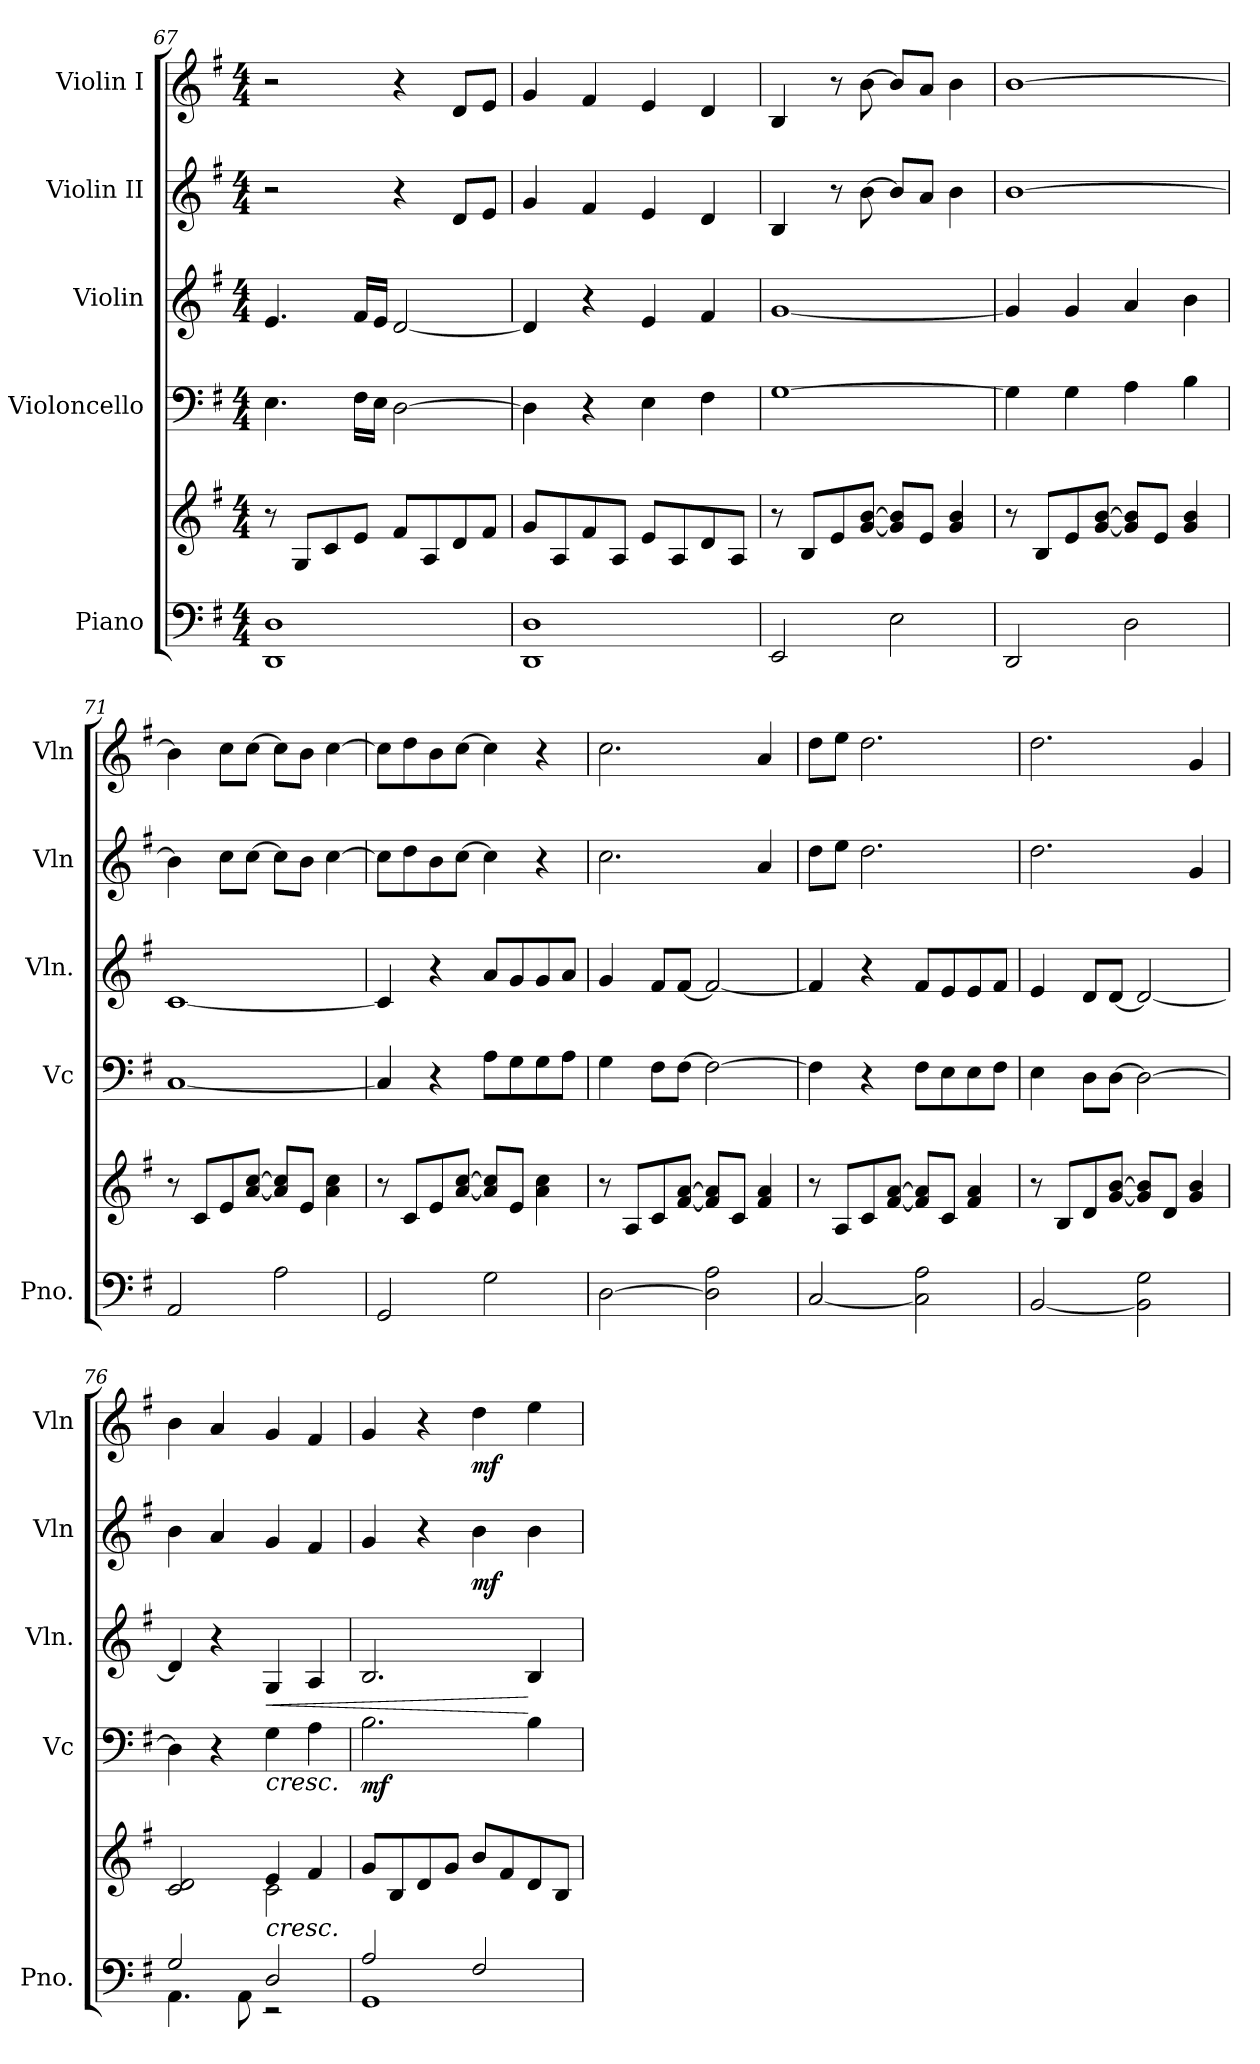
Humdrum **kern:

**kern	**kern	**dynam	**kern	**dynam	**kern	**dynam	**kern	**dynam	**kern	**dynam
*part5	*part5	*part5	*part4	*part4	*part3	*part3	*part2	*part2	*part1	*part1
*staff6	*staff5	*staff5/6	*staff4	*staff4	*staff3	*staff3	*staff2	*staff2	*staff1	*staff1
*I"Piano	*	*	*I"Violoncello	*	*I"Violin	*	*I"Violin II	*	*I"Violin I	*
*I'Pno.	*	*	*I'Vc	*	*I'Vln.	*	*I'Vln	*	*I'Vln	*
*clefF4	*clefG2	*	*clefF4	*	*clefG2	*	*clefG2	*	*clefG2	*
*k[f#]	*k[f#]	*	*k[f#]	*	*k[f#]	*	*k[f#]	*	*k[f#]	*
*M4/4	*M4/4	*	*M4/4	*	*M4/4	*	*M4/4	*	*M4/4	*
=67	=67	=67	=67	=67	=67	=67	=67	=67	=67	=67
1DD 1D	8r	.	4.E\	.	4.e/	.	2r	.	2r	.
.	8G/L	.	.	.	.	.	.	.	.	.
.	8c/	.	.	.	.	.	.	.	.	.
.	8e/J	.	16F#\LL	.	16f#/LL	.	.	.	.	.
.	.	.	16E\JJ	.	16e/JJ	.	.	.	.	.
.	8f#/L	.	[2D\	.	[2d/	.	4r	.	4r	.
.	8A/	.	.	.	.	.	.	.	.	.
.	8d/	.	.	.	.	.	8d/L	.	8d/L	.
.	8f#/J	.	.	.	.	.	8e/J	.	8e/J	.
=68	=68	=68	=68	=68	=68	=68	=68	=68	=68	=68
1DD 1D	8g/L	.	4D\]	.	4d/]	.	4g/	.	4g/	.
.	8A/	.	.	.	.	.	.	.	.	.
.	8f#/	.	4r	.	4r	.	4f#/	.	4f#/	.
.	8A/J	.	.	.	.	.	.	.	.	.
.	8e/L	.	4E\	.	4e/	.	4e/	.	4e/	.
.	8A/	.	.	.	.	.	.	.	.	.
.	8d/	.	4F#\	.	4f#/	.	4d/	.	4d/	.
.	8A/J	.	.	.	.	.	.	.	.	.
=69	=69	=69	=69	=69	=69	=69	=69	=69	=69	=69
2EE/	8r	.	[1G	.	[1g	.	4B/	.	4B/	.
.	8B/L	.	.	.	.	.	.	.	.	.
.	8e/	.	.	.	.	.	8r	.	8r	.
.	[8g/ [8b/J	.	.	.	.	.	[8b\	.	[8b\	.
2E\	8g/] 8b/]L	.	.	.	.	.	8b/L]	.	8b/L]	.
.	8e/J	.	.	.	.	.	8a/J	.	8a/J	.
.	4g/ 4b/	.	.	.	.	.	4b\	.	4b\	.
=70	=70	=70	=70	=70	=70	=70	=70	=70	=70	=70
2DD/	8r	.	4G\]	.	4g/]	.	[1b	.	[1b	.
.	8B/L	.	.	.	.	.	.	.	.	.
.	8e/	.	4G\	.	4g/	.	.	.	.	.
.	[8g/ [8b/J	.	.	.	.	.	.	.	.	.
2D\	8g/] 8b/]L	.	4A\	.	4a/	.	.	.	.	.
.	8e/J	.	.	.	.	.	.	.	.	.
.	4g/ 4b/	.	4B\	.	4b\	.	.	.	.	.
!!LO:PB:g=z
=71	=71	=71	=71	=71	=71	=71	=71	=71	=71	=71
2AA/	8r	.	[1C	.	[1c	.	4b\]	.	4b\]	.
.	8c/L	.	.	.	.	.	.	.	.	.
.	8e/	.	.	.	.	.	8cc\L	.	8cc\L	.
.	[8a/ [8cc/J	.	.	.	.	.	[8cc\J	.	[8cc\J	.
2A\	8a/] 8cc/]L	.	.	.	.	.	8cc\L]	.	8cc\L]	.
.	8e/J	.	.	.	.	.	8b\J	.	8b\J	.
.	4a\ 4cc\	.	.	.	.	.	[4cc\	.	[4cc\	.
=72	=72	=72	=72	=72	=72	=72	=72	=72	=72	=72
2GG/	8r	.	4C/]	.	4c/]	.	8cc\L]	.	8cc\L]	.
.	8c/L	.	.	.	.	.	8dd\	.	8dd\	.
.	8e/	.	4r	.	4r	.	8b\	.	8b\	.
.	[8a/ [8cc/J	.	.	.	.	.	[8cc\J	.	[8cc\J	.
2G\	8a/] 8cc/]L	.	8A\L	.	8a/L	.	4cc\]	.	4cc\]	.
.	8e/J	.	8G\	.	8g/	.	.	.	.	.
.	4a\ 4cc\	.	8G\	.	8g/	.	4r	.	4r	.
.	.	.	8A\J	.	8a/J	.	.	.	.	.
=73	=73	=73	=73	=73	=73	=73	=73	=73	=73	=73
[2D\	8r	.	4G\	.	4g/	.	2.cc\	.	2.cc\	.
.	8A/L	.	.	.	.	.	.	.	.	.
.	8c/	.	8F#\L	.	8f#/L	.	.	.	.	.
.	[8f#/ [8a/J	.	[8F#\J	.	[8f#/J	.	.	.	.	.
2D\] 2A\	8f#/] 8a/]L	.	2F#\_	.	2f#/_	.	.	.	.	.
.	8c/J	.	.	.	.	.	.	.	.	.
.	4f#/ 4a/	.	.	.	.	.	4a/	.	4a/	.
=74	=74	=74	=74	=74	=74	=74	=74	=74	=74	=74
[2C/	8r	.	4F#\]	.	4f#/]	.	8dd\L	.	8dd\L	.
.	8A/L	.	.	.	.	.	8ee\J	.	8ee\J	.
.	8c/	.	4r	.	4r	.	2.dd\	.	2.dd\	.
.	[8f#/ [8a/J	.	.	.	.	.	.	.	.	.
2C\] 2A\	8f#/] 8a/]L	.	8F#\L	.	8f#/L	.	.	.	.	.
.	8c/J	.	8E\	.	8e/	.	.	.	.	.
.	4f#/ 4a/	.	8E\	.	8e/	.	.	.	.	.
.	.	.	8F#\J	.	8f#/J	.	.	.	.	.
!!LO:LB:g=z
=75	=75	=75	=75	=75	=75	=75	=75	=75	=75	=75
[2BB/	8r	.	4E\	.	4e/	.	2.dd\	.	2.dd\	.
.	8B/L	.	.	.	.	.	.	.	.	.
.	8d/	.	8D\L	.	8d/L	.	.	.	.	.
.	[8g/ [8b/J	.	[8D\J	.	[8d/J	.	.	.	.	.
2BB\] 2G\	8g/] 8b/]L	.	2D\_	.	2d/_	.	.	.	.	.
.	8d/J	.	.	.	.	.	.	.	.	.
.	4g/ 4b/	.	.	.	.	.	4g/	.	4g/	.
=76	=76	=76	=76	=76	=76	=76	=76	=76	=76	=76
*^	*^	*	*	*	*	*	*	*	*	*
2G/	4.AA\	2c/ 2d/	2ryy	.	4D\]	.	4d/]	.	4b\	.	4b\	.
.	.	.	.	.	4r	.	4r	.	4a/	.	4a/	.
.	8AA\	.	.	.	.	.	.	.	.	.	.	.
!	!	!	!	!LO:HP:b	!	!LO:HP:b	!	!LO:HP:b	!	!	!	!
2D/	2r	4e/	2c\	<	4G\	<	4G/	<	4g/	.	4g/	.
.	.	4f#/	.	.	4A\	.	4A/	.	4f#/	.	4f#/	.
*	*	*v	*v	*	*	*	*	*	*	*	*	*
=77	=77	=77	=77	=77	=77	=77	=77	=77	=77	=77	=77
!	!	!	!LO:DY:b=2	!	!	!	!	!	!	!	!
!	!	!	!LO:DY:n=1:b	!	!LO:DY:b	!	!	!	!	!	!
2A/	1GG	8g/L	mf mf	2.B\	mf	2.B/	.	4g/	.	4g/	.
.	.	8B/	.	.	.	.	.	.	.	.	.
.	.	8d/	.	.	.	.	.	4r	.	4r	.
.	.	8g/J	.	.	.	.	.	.	.	.	.
!	!	!	!	!	!	!	!	!	!LO:DY:b	!	!LO:DY:b
2F#/	.	8b/L	.	.	.	.	.	4b\	mf	4dd\	mf
.	.	8f#/	.	.	.	.	.	.	.	.	.
.	.	8d/	.	4B\	[	4B/	[	4b\	.	4ee\	.
.	.	8B/J	.	.	.	.	.	.	.	.	.
*v	*v	*	*	*	*	*	*	*	*	*	*
.	.	[	.	.	.	.	.	.	.	.
=	=	=	=	=	=	=	=	=	=	=
*-	*-	*-	*-	*-	*-	*-	*-	*-	*-	*-
